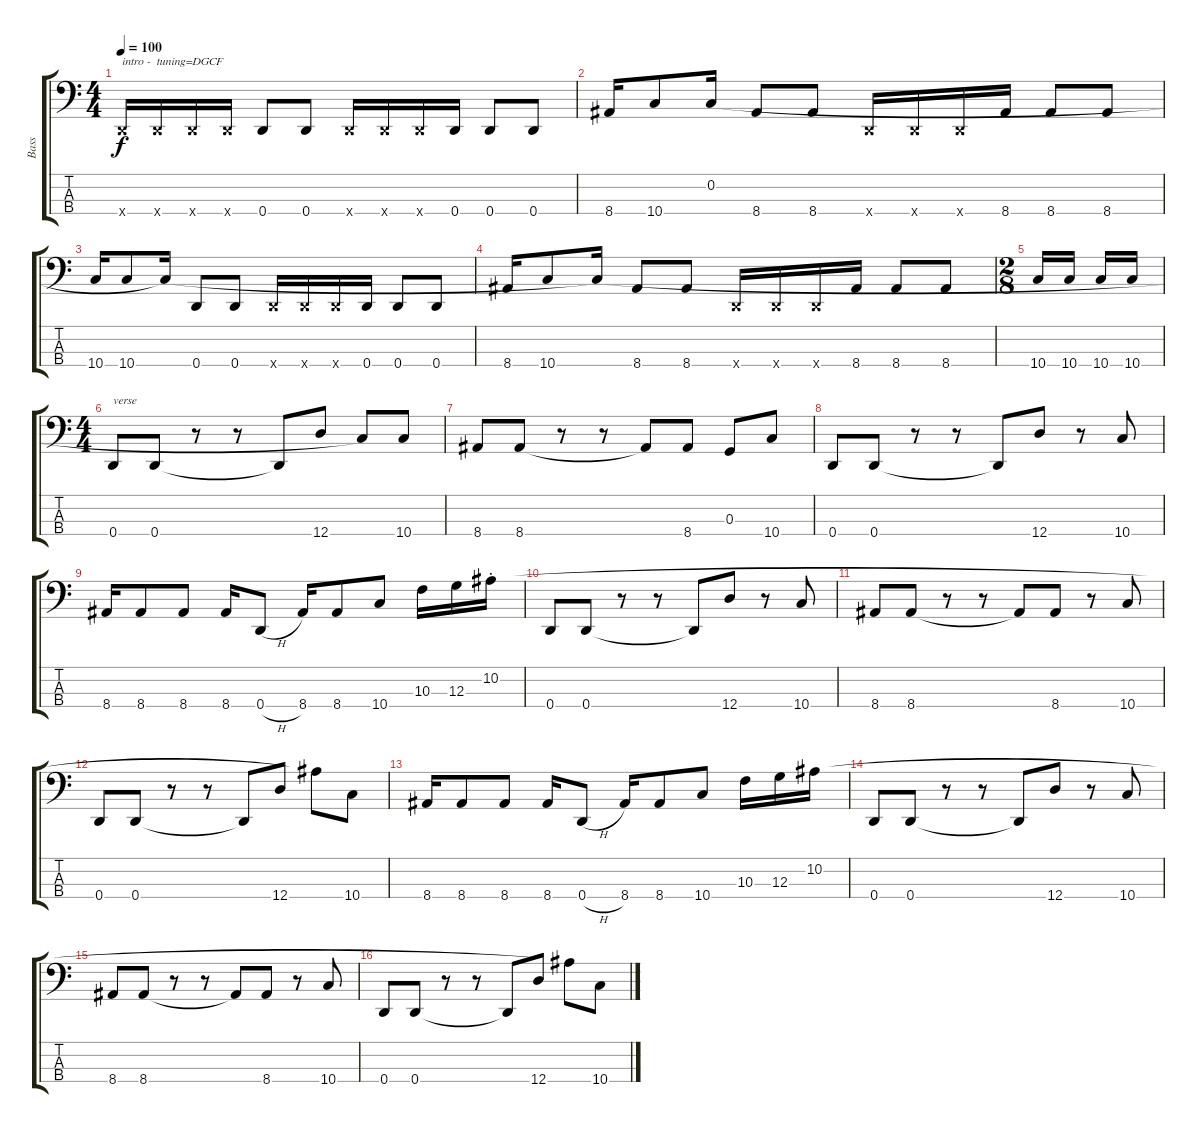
\track ("Bass" "Bass") {instrument electricbassfinger}
\staff {score tabs}
\tuning (F2 C2 G1 D1) {hide}
\ts (4 4)
\tempo 100
\clef f4
\ks c
0.4{x}.16{txt "intro -  tuning=DGCF" dy f instrument electricbassfinger} 0.4{x}.16 0.4{x}.16 0.4{x}.16 0.4.8 0.4.8 0.4{x}.16 0.4{x}.16 0.4{x}.16 0.4.16 0.4.8 0.4.8 |
8.4.16 10.4.8 0.2.16 8.4.8 8.4.8 0.4{x}.16 0.4{x}.16 0.4{x}.16 8.4.16 8.4.8 8.4.8 |
10.4.16 10.4.8 0.2{t}.16 0.4.8 0.4.8 0.4{x}.16 0.4{x}.16 0.4{x}.16 0.4.16 0.4.8 0.4.8 |
8.4.16 10.4.8 0.2{t}.16 8.4.8 8.4.8 0.4{x}.16 0.4{x}.16 0.4{x}.16 8.4.16 8.4.8 8.4.8 |
\ts (2 8)
10.4.16 10.4.16 10.4.16 10.4.16 |
\ts (4 4)
0.4.8{txt "verse"} 0.4.8 r.8 r.8 0.4{t}.8 12.4.8 0.2{t}.8 10.4.8 |
8.4.8 8.4.8 r.8 r.8 8.4{t}.8 8.4.8 0.3.8 10.4.8 |
0.4.8 0.4.8 r.8 r.8 0.4{t}.8 12.4.8 r.8 10.4.8 |
8.4.16 8.4.8 8.4.8 8.4.16 0.4{h}.8 8.4.16 8.4.8 10.4.8 10.3.16 12.3.16 10.2{st}.16 |
0.4.8 0.4.8 r.8 r.8 0.4{t}.8 12.4.8 r.8 10.4.8 |
8.4.8 8.4.8 r.8 r.8 8.4{t}.8 8.4.8 r.8 10.4.8 |
0.4.8 0.4.8 r.8 r.8 0.4{t}.8 12.4.8 10.2{t}.8 10.4.8 |
8.4.16 8.4.8 8.4.8 8.4.16 0.4{h}.8 8.4.16 8.4.8 10.4.8 10.3.16 12.3.16 10.2.16 |
0.4.8 0.4.8 r.8 r.8 0.4{t}.8 12.4.8 r.8 10.4.8 |
8.4.8 8.4.8 r.8 r.8 8.4{t}.8 8.4.8 r.8 10.4.8 |
0.4.8 0.4.8 r.8 r.8 0.4{t}.8 12.4.8 10.2{t}.8 10.4.8
